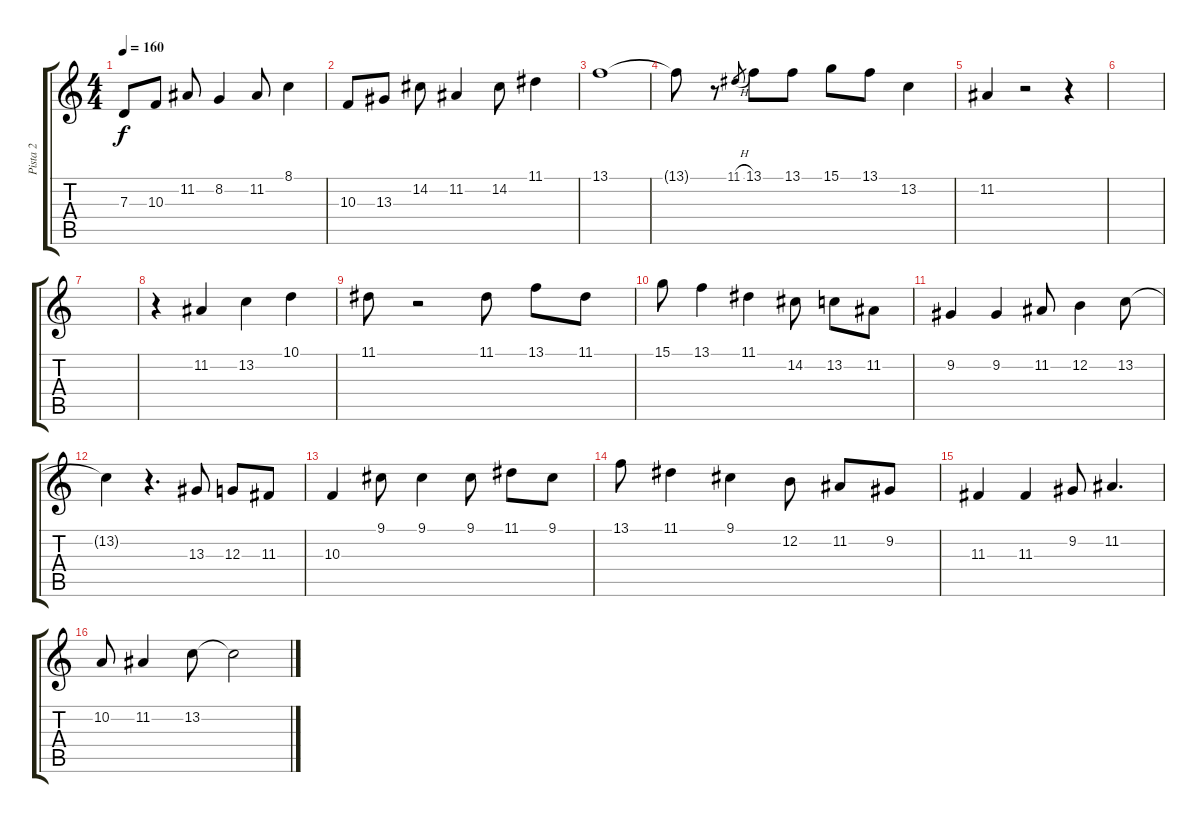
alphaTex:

\track ("Pista 2" "Pista 2") {instrument trumpet}
\staff {score tabs}
\tuning (E4 B3 G3 D3 A2 E2) {hide}
\ts (4 4)
\tempo 160
\clef g2
\ks c
7.3.8{dy f} 10.3.8 11.2.8 8.2.4 11.2.8 8.1.4 |
10.3.8 13.3.8 14.2.8 11.2.4 14.2.8 11.1.4 |
13.1.1 |
13.1{t}.8 r.8 11.1{h}.8{gr} 13.1.8 13.1.8 15.1.8 13.1.8 13.2.4 |
11.2.4 r.2 r.4 |
|
|
r.4 11.2.4 13.2.4 10.1.4 |
11.1.8 r.2 11.1.8 13.1.8 11.1.8 |
15.1.8 13.1.4 11.1.4 14.2.8 13.2.8 11.2.8 |
9.2.4 9.2.4 11.2.8 12.2.4 13.2.8 |
13.2{t}.4 r.4{d} 13.3.8 12.3.8 11.3.8 |
10.3.4 9.1.8 9.1.4 9.1.8 11.1.8 9.1.8 |
13.1.8 11.1.4 9.1.4 12.2.8 11.2.8 9.2.8 |
11.3.4 11.3.4 9.2.8 11.2.4{d} |
10.2.8 11.2.4 13.2.8 13.2{t}.2
